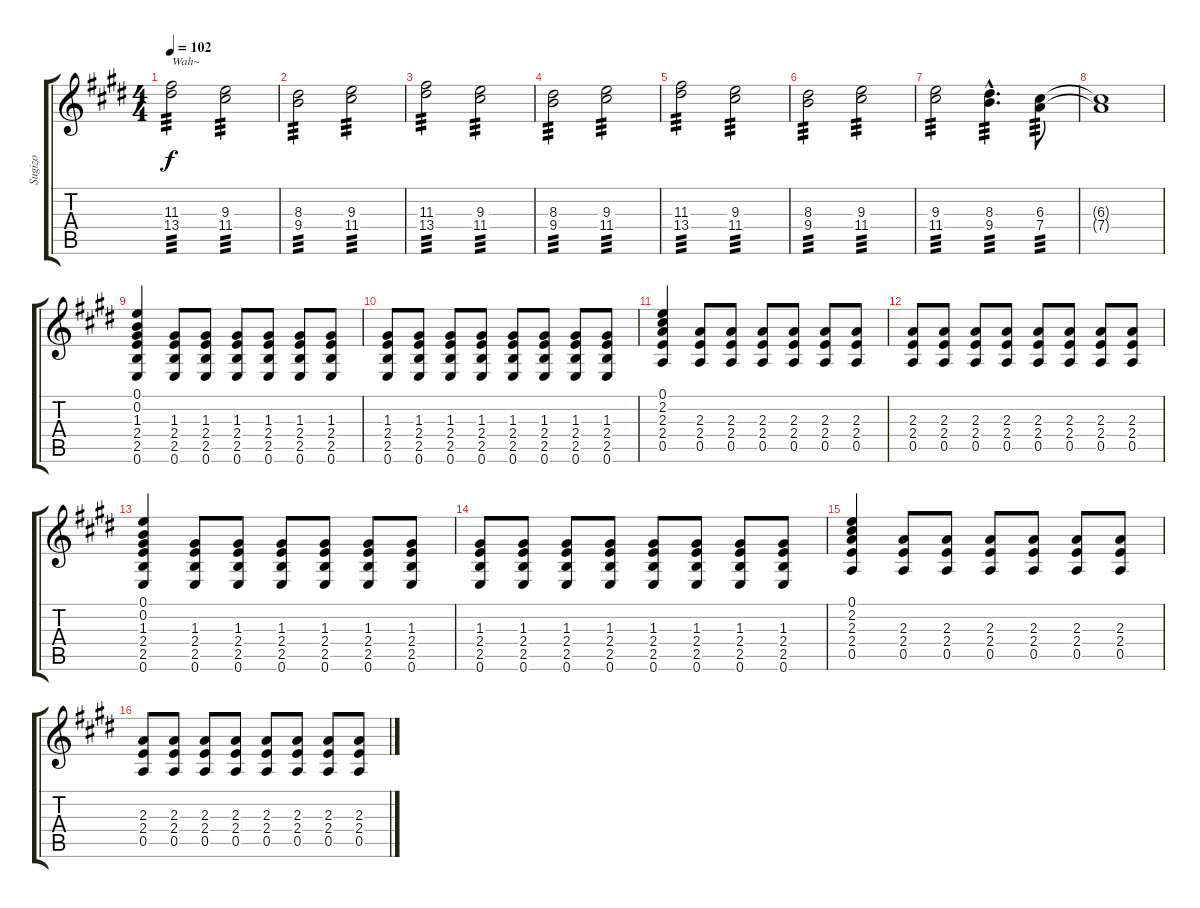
\track ("Sugizo" "Sugizo") {instrument distortionguitar}
\staff {score tabs}
\tuning (E4 B3 G3 D3 A2 E2) {hide}
\ts (4 4)
\tempo 102
\clef g2
\ks e
(11.3 13.4).2{txt "Wah~" tp 3 dy f} (9.3 11.4).2{tp 3} |
(8.3 9.4).2{tp 3} (9.3 11.4).2{tp 3} |
(11.3 13.4).2{tp 3} (9.3 11.4).2{tp 3} |
(8.3 9.4).2{tp 3} (9.3 11.4).2{tp 3} |
(11.3 13.4).2{tp 3} (9.3 11.4).2{tp 3} |
(8.3 9.4).2{tp 3} (9.3 11.4).2{tp 3} |
(9.3 11.4).2{tp 3} (8.3{hac} 9.4{hac}).4{d tp 3} (6.3 7.4).8{tp 3} |
(6.3{t} 7.4{t}).1 |
(0.1 0.2 1.3 2.4 2.5 0.6).4 (1.3 2.4 2.5 0.6).8 (1.3 2.4 2.5 0.6).8 (1.3 2.4 2.5 0.6).8 (1.3 2.4 2.5 0.6).8 (1.3 2.4 2.5 0.6).8 (1.3 2.4 2.5 0.6).8 |
(1.3 2.4 2.5 0.6).8 (1.3 2.4 2.5 0.6).8 (1.3 2.4 2.5 0.6).8 (1.3 2.4 2.5 0.6).8 (1.3 2.4 2.5 0.6).8 (1.3 2.4 2.5 0.6).8 (1.3 2.4 2.5 0.6).8 (1.3 2.4 2.5 0.6).8 |
(0.1 2.2 2.3 2.4 0.5).4 (2.3 2.4 0.5).8 (2.3 2.4 0.5).8 (2.3 2.4 0.5).8 (2.3 2.4 0.5).8 (2.3 2.4 0.5).8 (2.3 2.4 0.5).8 |
(2.3 2.4 0.5).8 (2.3 2.4 0.5).8 (2.3 2.4 0.5).8 (2.3 2.4 0.5).8 (2.3 2.4 0.5).8 (2.3 2.4 0.5).8 (2.3 2.4 0.5).8 (2.3 2.4 0.5).8 |
(0.1 0.2 1.3 2.4 2.5 0.6).4 (1.3 2.4 2.5 0.6).8 (1.3 2.4 2.5 0.6).8 (1.3 2.4 2.5 0.6).8 (1.3 2.4 2.5 0.6).8 (1.3 2.4 2.5 0.6).8 (1.3 2.4 2.5 0.6).8 |
(1.3 2.4 2.5 0.6).8 (1.3 2.4 2.5 0.6).8 (1.3 2.4 2.5 0.6).8 (1.3 2.4 2.5 0.6).8 (1.3 2.4 2.5 0.6).8 (1.3 2.4 2.5 0.6).8 (1.3 2.4 2.5 0.6).8 (1.3 2.4 2.5 0.6).8 |
(0.1 2.2 2.3 2.4 0.5).4 (2.3 2.4 0.5).8 (2.3 2.4 0.5).8 (2.3 2.4 0.5).8 (2.3 2.4 0.5).8 (2.3 2.4 0.5).8 (2.3 2.4 0.5).8 |
(2.3 2.4 0.5).8 (2.3 2.4 0.5).8 (2.3 2.4 0.5).8 (2.3 2.4 0.5).8 (2.3 2.4 0.5).8 (2.3 2.4 0.5).8 (2.3 2.4 0.5).8 (2.3 2.4 0.5).8
